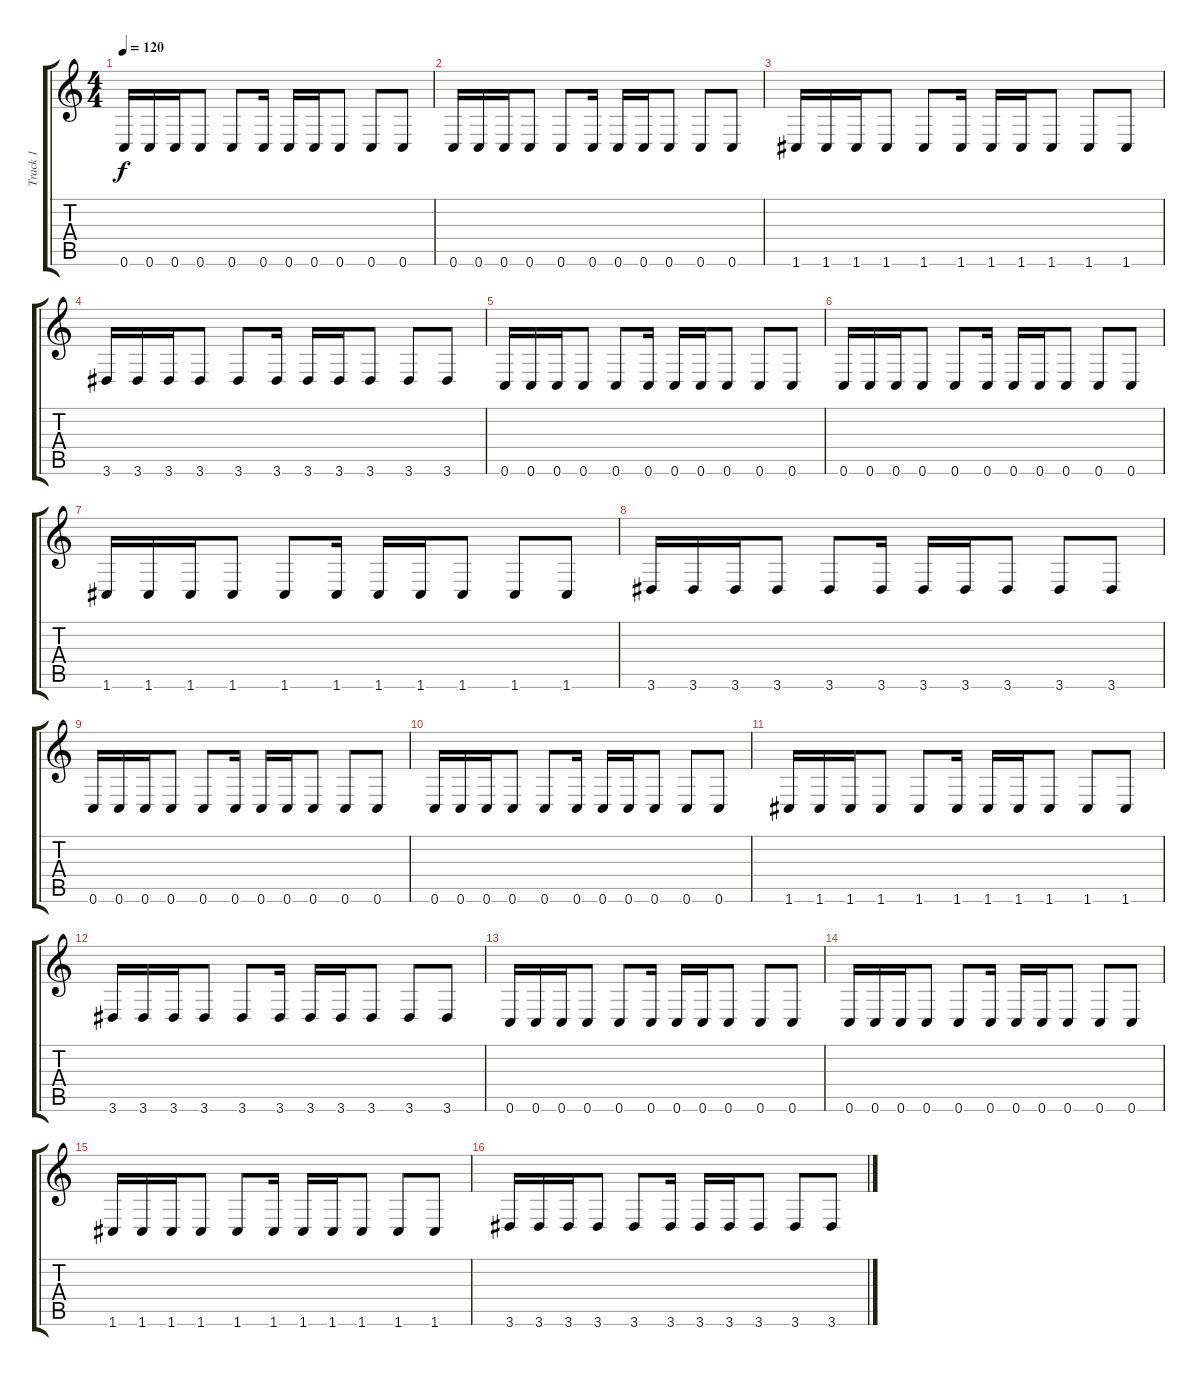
\track ("Track 1" "Track 1") {instrument distortionguitar}
\staff {score tabs}
\tuning (D4 A3 F3 C3 G2 C2) {hide}
\ts (4 4)
\tempo 120
\clef g2
\ks c
0.6.16{dy f} 0.6.16 0.6.16 0.6.8 0.6.8 0.6.16 0.6.16 0.6.16 0.6.8 0.6.8 0.6.8 |
0.6.16 0.6.16 0.6.16 0.6.8 0.6.8 0.6.16 0.6.16 0.6.16 0.6.8 0.6.8 0.6.8 |
1.6.16 1.6.16 1.6.16 1.6.8 1.6.8 1.6.16 1.6.16 1.6.16 1.6.8 1.6.8 1.6.8 |
3.6.16 3.6.16 3.6.16 3.6.8 3.6.8 3.6.16 3.6.16 3.6.16 3.6.8 3.6.8 3.6.8 |
0.6.16 0.6.16 0.6.16 0.6.8 0.6.8 0.6.16 0.6.16 0.6.16 0.6.8 0.6.8 0.6.8 |
0.6.16 0.6.16 0.6.16 0.6.8 0.6.8 0.6.16 0.6.16 0.6.16 0.6.8 0.6.8 0.6.8 |
1.6.16 1.6.16 1.6.16 1.6.8 1.6.8 1.6.16 1.6.16 1.6.16 1.6.8 1.6.8 1.6.8 |
3.6.16 3.6.16 3.6.16 3.6.8 3.6.8 3.6.16 3.6.16 3.6.16 3.6.8 3.6.8 3.6.8 |
0.6.16 0.6.16 0.6.16 0.6.8 0.6.8 0.6.16 0.6.16 0.6.16 0.6.8 0.6.8 0.6.8 |
0.6.16 0.6.16 0.6.16 0.6.8 0.6.8 0.6.16 0.6.16 0.6.16 0.6.8 0.6.8 0.6.8 |
1.6.16 1.6.16 1.6.16 1.6.8 1.6.8 1.6.16 1.6.16 1.6.16 1.6.8 1.6.8 1.6.8 |
3.6.16 3.6.16 3.6.16 3.6.8 3.6.8 3.6.16 3.6.16 3.6.16 3.6.8 3.6.8 3.6.8 |
0.6.16 0.6.16 0.6.16 0.6.8 0.6.8 0.6.16 0.6.16 0.6.16 0.6.8 0.6.8 0.6.8 |
0.6.16 0.6.16 0.6.16 0.6.8 0.6.8 0.6.16 0.6.16 0.6.16 0.6.8 0.6.8 0.6.8 |
1.6.16 1.6.16 1.6.16 1.6.8 1.6.8 1.6.16 1.6.16 1.6.16 1.6.8 1.6.8 1.6.8 |
3.6.16 3.6.16 3.6.16 3.6.8 3.6.8 3.6.16 3.6.16 3.6.16 3.6.8 3.6.8 3.6.8
